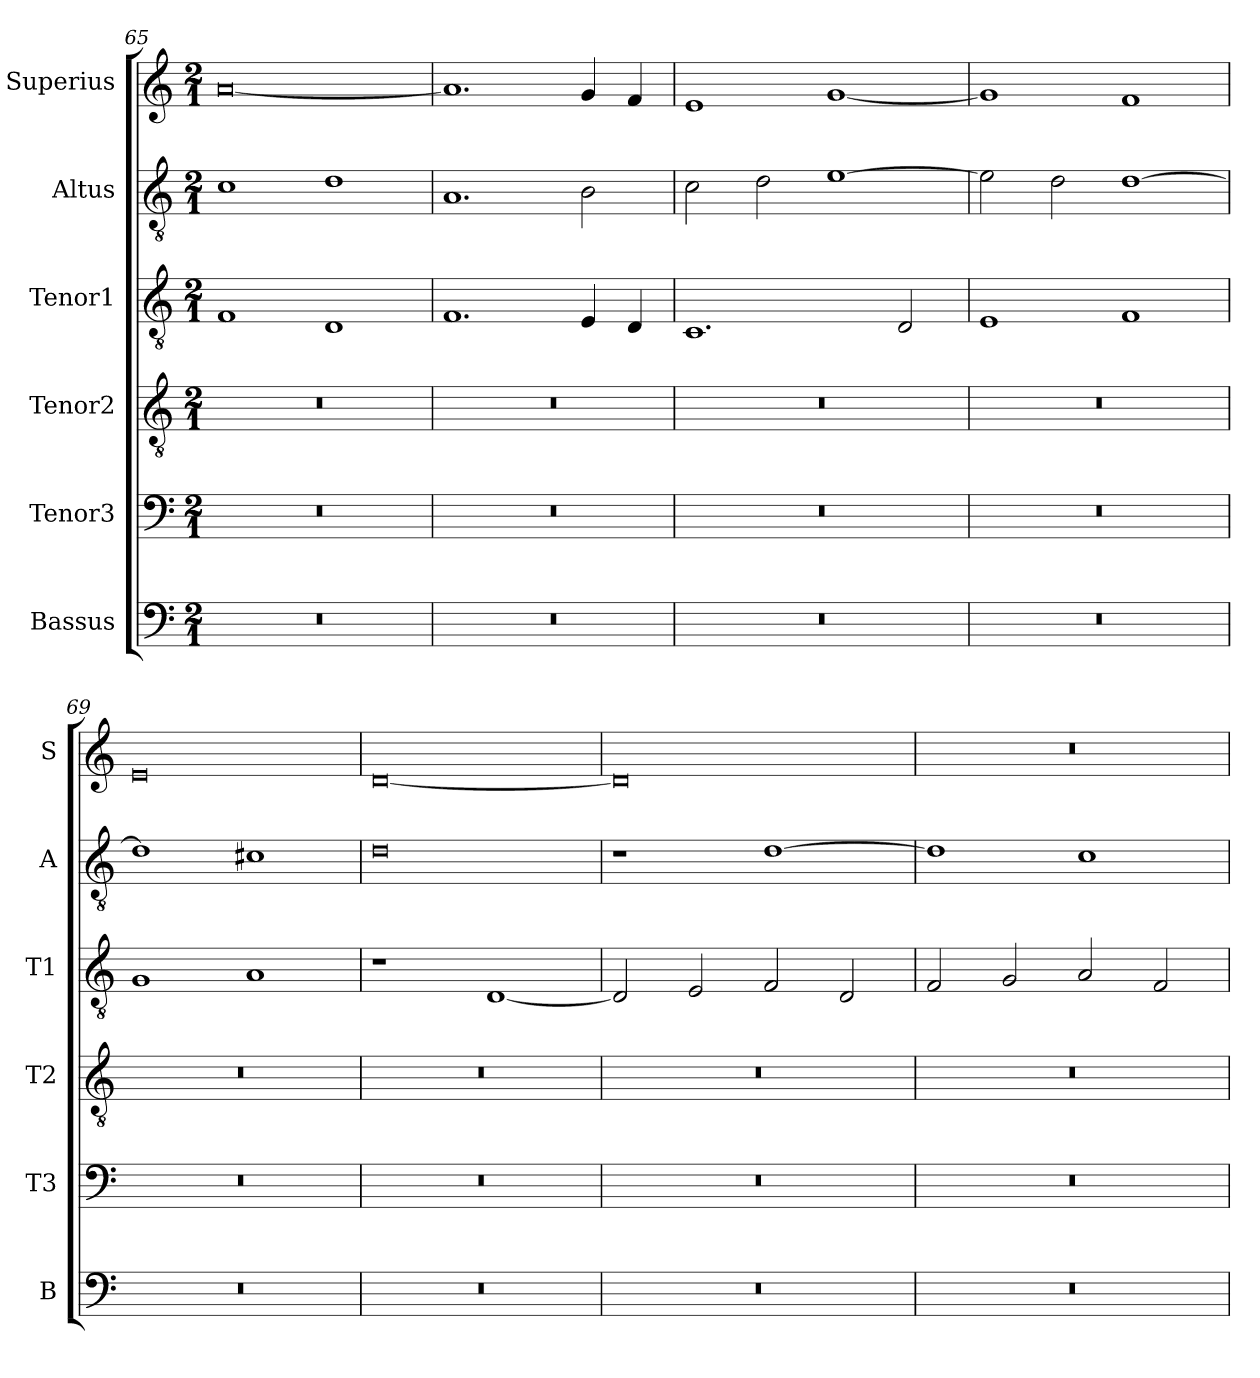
**kern	**kern	**kern	**kern	**kern	**kern
*part6	*part5	*part4	*part3	*part2	*part1
*staff6	*staff5	*staff4	*staff3	*staff2	*staff1
*I"Bassus	*I"Tenor3	*I"Tenor2	*I"Tenor1	*I"Altus	*I"Superius
*I'B	*I'T3	*I'T2	*I'T1	*I'A	*I'S
*clefF4	*clefF4	*clefGv2	*clefGv2	*clefGv2	*clefG2
*k[]	*k[]	*k[]	*k[]	*k[]	*k[]
*M2/1	*M2/1	*M2/1	*M2/1	*M2/1	*M2/1
=65	=65	=65	=65	=65	=65
0r	0r	0r	1F	1c	[0a
.	.	.	1D	1d	.
=66	=66	=66	=66	=66	=66
0r	0r	0r	1.F	1.A	1.a]
.	.	.	4E/	2B\	4g/
.	.	.	4D/	.	4f/
=67	=67	=67	=67	=67	=67
0r	0r	0r	1.C	2c\	1e
.	.	.	.	2d\	.
.	.	.	.	[1e	[1g
.	.	.	2D/	.	.
=68	=68	=68	=68	=68	=68
0r	0r	0r	1E	2e\]	1g]
.	.	.	.	2d\	.
.	.	.	1F	[1d	1f
=69	=69	=69	=69	=69	=69
0r	0r	0r	1G	1d]	0e
.	.	.	1A	1c#X	.
=70	=70	=70	=70	=70	=70
0r	0r	0r	1r	0d	[0d
.	.	.	[1D	.	.
=71	=71	=71	=71	=71	=71
0r	0r	0r	2D/]	1r	0d]
.	.	.	2E/	.	.
.	.	.	2F/	[1d	.
.	.	.	2D/	.	.
=72	=72	=72	=72	=72	=72
0r	0r	0r	2F/	1d]	0r
.	.	.	2G/	.	.
.	.	.	2A/	1c	.
.	.	.	2F/	.	.
=	=	=	=	=	=
*-	*-	*-	*-	*-	*-
